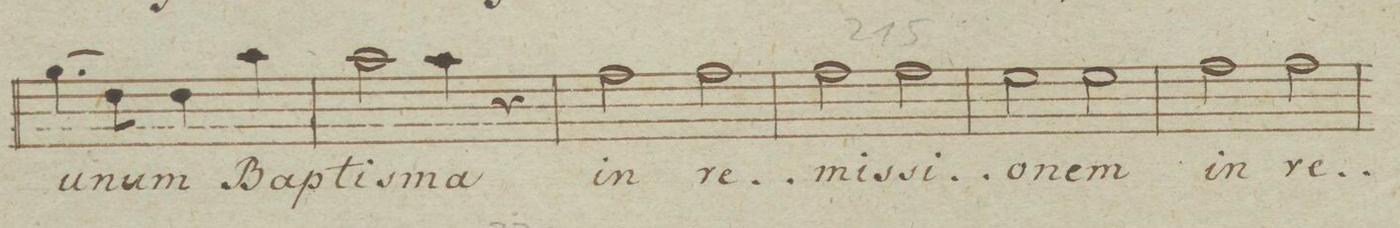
**kern	**text	**dynam
*I"Alto	*	*
*clefC3	*	*
*k[b-e-a-]	*	*
*met(c)	*	*
*M4/4	*	*
(4.a-\	u-	.
8e-\)	.	.
4e-\	-num	.
4b-\	Ba-	.
=209	=209	=209
2b-\	-pti-	.
4b-\	-sma	.
4r	.	.
=210	=210	=210
2g\	in	.
2g\	re-	.
=211	=211	=211
2g\	-mis	.
2g\	si-	.
=212	=212	=212
2f\	-o-	.
2f\	-nem	.
=213	=213	=213
2g\	in	.
2g\	re-	.
=214	=214	=214
*-	*-	*-
